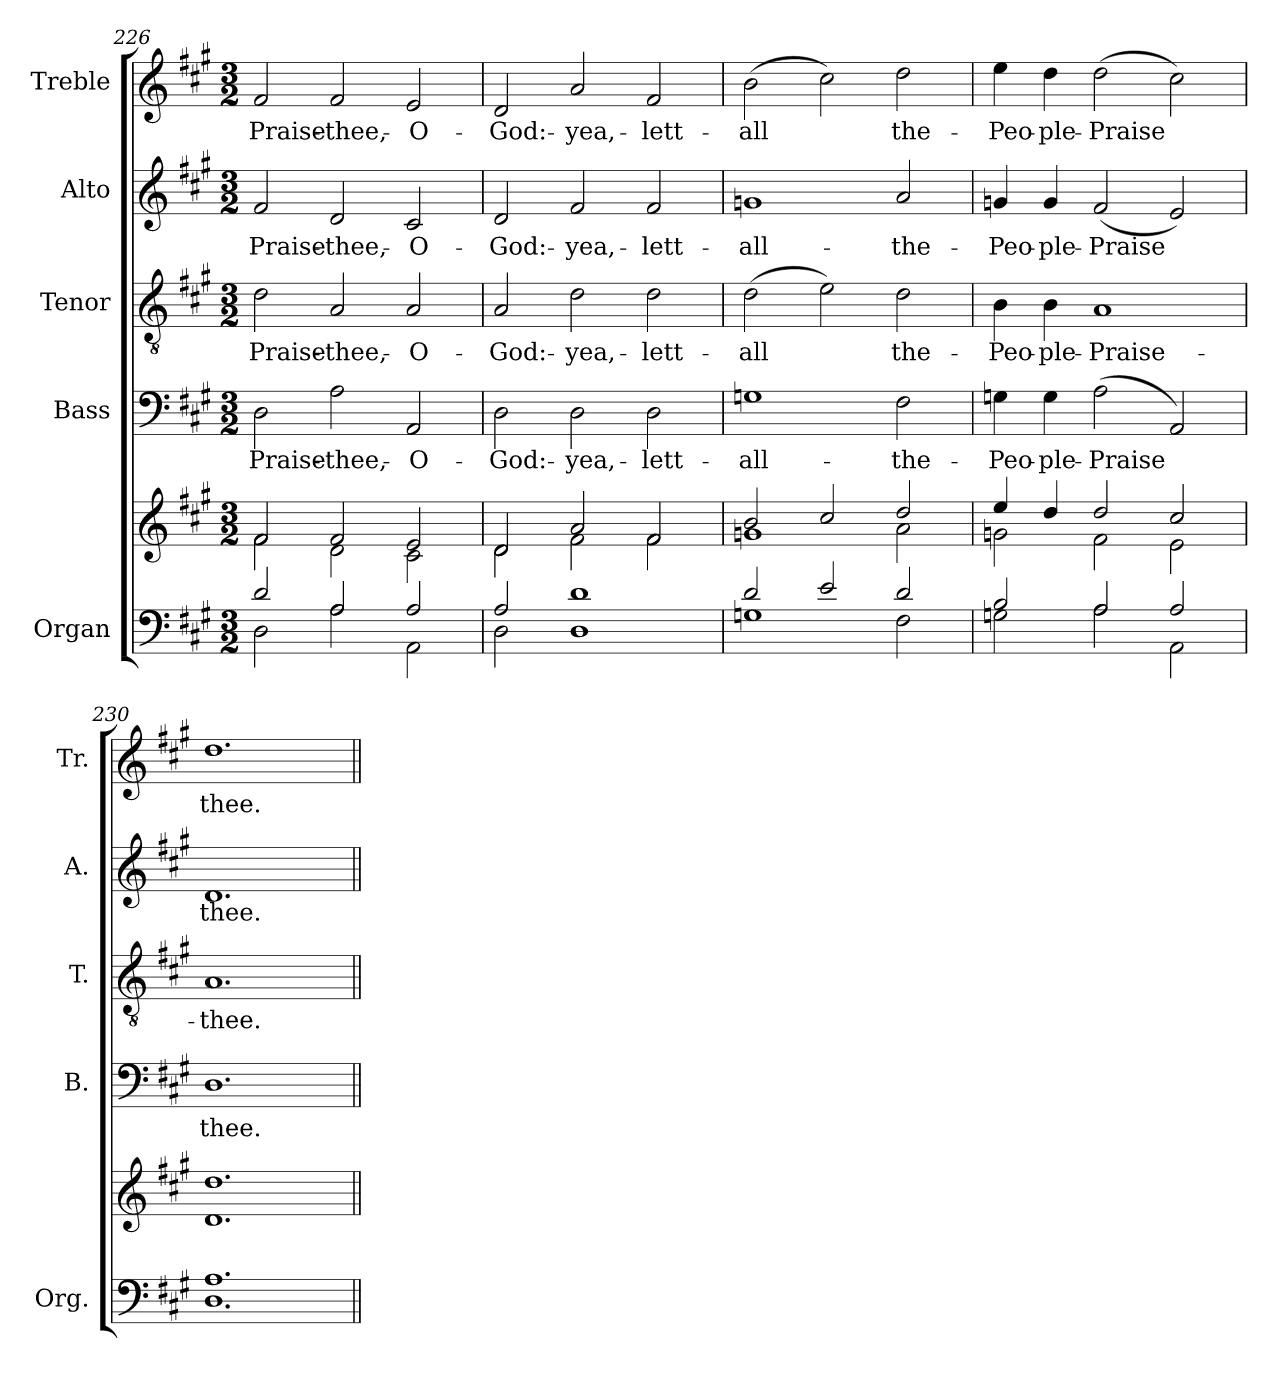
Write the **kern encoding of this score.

**kern	**kern	**kern	**text	**kern	**text	**kern	**text	**kern	**text
*part5	*part5	*part4	*part4	*part3	*part3	*part2	*part2	*part1	*part1
*staff6	*staff5	*staff4	*staff4	*staff3	*staff3	*staff2	*staff2	*staff1	*staff1
*I"Organ	*	*I"Bass	*	*I"Tenor	*	*I"Alto	*	*I"Treble	*
*I'Org.	*	*I'B.	*	*I'T.	*	*I'A.	*	*I'Tr.	*
*clefF4	*clefG2	*clefF4	*	*clefGv2	*	*clefG2	*	*clefG2	*
*	*	*	*	*ITrd7c12	*	*	*	*	*
*k[f#c#g#]	*k[f#c#g#]	*k[f#c#g#]	*	*k[f#c#g#]	*	*k[f#c#g#]	*	*k[f#c#g#]	*
*A:	*A:	*A:	*	*A:	*	*A:	*	*A:	*
*M3/2	*M3/2	*M3/2	*	*M3/2	*	*M3/2	*	*M3/2	*
=226	=226	=226	=226	=226	=226	=226	=226	=226	=226
*^	*^	*	*	*	*	*	*	*	*
!	!	!	!	!	!LO:LY:b:color=#000000	!	!	!	!	!	!
!	!	!	!	!	!	!	!LO:LY:b:color=#000000	!	!	!	!
!	!	!	!	!	!	!	!	!	!LO:LY:b:color=#000000	!	!
!	!	!	!	!	!	!	!	!	!	!	!LO:LY:b:color=#000000
2di/	2Di\	2f#i/	2f#i\	2Di\	Praise-	2Di\	-Praise-	2f#i/	Praise-	2f#i/	Praise-
!	!	!	!	!	!LO:LY:b:color=#000000	!	!	!	!	!	!
!	!	!	!	!	!	!	!LO:LY:b:color=#000000	!	!	!	!
!	!	!	!	!	!	!	!	!	!LO:LY:b:color=#000000	!	!
!	!	!	!	!	!	!	!	!	!	!	!LO:LY:b:color=#000000
2Ai/	2Ai\	2f#i/	2di\	2Ai\	-thee,-	2AAi/	-thee,-	2di/	-thee,-	2f#i/	-thee,-
!	!	!	!	!	!LO:LY:b:color=#000000	!	!	!	!	!	!
!	!	!	!	!	!	!	!LO:LY:b:color=#000000	!	!	!	!
!	!	!	!	!	!	!	!	!	!LO:LY:b:color=#000000	!	!
!	!	!	!	!	!	!	!	!	!	!	!LO:LY:b:color=#000000
2Ai/	2AAi\	2ei/	2c#i\	2AAi/	-O-	2AAi/	-O-	2c#i/	-O-	2ei/	-O-
!!LO:PB:g=z
=227	=227	=227	=227	=227	=227	=227	=227	=227	=227	=227	=227
!	!	!	!	!	!LO:LY:b:color=#000000	!	!	!	!	!	!
!	!	!	!	!	!	!	!LO:LY:b:color=#000000	!	!	!	!
!	!	!	!	!	!	!	!	!	!LO:LY:b:color=#000000	!	!
!	!	!	!	!	!	!	!	!	!	!	!LO:LY:b:color=#000000
2Ai/	2Di\	2di/	2di\	2Di\	-God:-	2AAi/	-God:-	2di/	-God:-	2di/	-God:-
!	!	!	!	!	!LO:LY:b:color=#000000	!	!	!	!	!	!
!	!	!	!	!	!	!	!LO:LY:b:color=#000000	!	!	!	!
!	!	!	!	!	!	!	!	!	!LO:LY:b:color=#000000	!	!
!	!	!	!	!	!	!	!	!	!	!	!LO:LY:b:color=#000000
1di	1Di	2ai/	2f#i\	2Di\	-yea,-	2Di\	-yea,-	2f#i/	-yea,-	2ai/	-yea,-
!	!	!	!	!	!LO:LY:b:color=#000000	!	!	!	!	!	!
!	!	!	!	!	!	!	!LO:LY:b:color=#000000	!	!	!	!
!	!	!	!	!	!	!	!	!	!LO:LY:b:color=#000000	!	!
!	!	!	!	!	!	!	!	!	!	!	!LO:LY:b:color=#000000
.	.	2f#i/	2f#i\	2Di\	-lett-	2Di\	-lett-	2f#i/	-lett-	2f#i/	-lett-
=228	=228	=228	=228	=228	=228	=228	=228	=228	=228	=228	=228
!	!	!	!	!	!LO:LY:b:color=#000000	!	!	!	!	!	!
!	!	!	!	!	!	!	!LO:LY:b:color=#000000	!	!	!	!
!	!	!	!	!	!	!	!	!	!LO:LY:b:color=#000000	!	!
!	!	!	!	!	!	!	!	!	!	!	!LO:LY:b:color=#000000
2di/	1Gni	2bi/	1gni	1Gni	-all-	(2Di\	-all	1gni	-all-	(2bi\	-all
2ei/	.	2cc#i/	.	.	.	2Ei\)	.	.	.	2cc#i\)	.
!	!	!	!	!	!LO:LY:b:color=#000000	!	!	!	!	!	!
!	!	!	!	!	!	!	!LO:LY:b:color=#000000	!	!	!	!
!	!	!	!	!	!	!	!	!	!LO:LY:b:color=#000000	!	!
!	!	!	!	!	!	!	!	!	!	!	!LO:LY:b:color=#000000
2di/	2F#i\	2ddi/	2ai\	2F#i\	-the-	2Di\	the-	2ai/	-the-	2ddi\	the-
=229	=229	=229	=229	=229	=229	=229	=229	=229	=229	=229	=229
!	!	!	!	!	!LO:LY:b:color=#000000	!	!	!	!	!	!
!	!	!	!	!	!	!	!LO:LY:b:color=#000000	!	!	!	!
!	!	!	!	!	!	!	!	!	!LO:LY:b:color=#000000	!	!
!	!	!	!	!	!	!	!	!	!	!	!LO:LY:b:color=#000000
2Bi/	2Gni\	4eei/	2gni\	4Gni\	-Peo-	4BBi\	-Peo-	4gni/	-Peo-	4eei\	-Peo-
!	!	!	!	!	!LO:LY:b:color=#000000	!	!	!	!	!	!
!	!	!	!	!	!	!	!LO:LY:b:color=#000000	!	!	!	!
!	!	!	!	!	!	!	!	!	!LO:LY:b:color=#000000	!	!
!	!	!	!	!	!	!	!	!	!	!	!LO:LY:b:color=#000000
.	.	4ddi/	.	4Gi\	-ple-	4BBi\	-ple-	4gi/	-ple-	4ddi\	-ple-
!	!	!	!	!	!LO:LY:b:color=#000000	!	!	!	!	!	!
!	!	!	!	!	!	!	!LO:LY:b:color=#000000	!	!	!	!
!	!	!	!	!	!	!	!	!	!LO:LY:b:color=#000000	!	!
!	!	!	!	!	!	!	!	!	!	!	!LO:LY:b:color=#000000
2Ai/	2Ai\	2ddi/	2f#i\	(2Ai\	-Praise	1AAi	-Praise-	(2f#i/	-Praise	(2ddi\	-Praise
2Ai/	2AAi\	2cc#i/	2ei\	2AAi/)	.	.	.	2ei/)	.	2cc#i\)	.
=230	=230	=230	=230	=230	=230	=230	=230	=230	=230	=230	=230
!	!	!	!	!	!LO:LY:b:color=#000000	!	!	!	!	!	!
!	!	!	!	!	!	!	!LO:LY:b:color=#000000	!	!	!	!
!	!	!	!	!	!	!	!	!	!LO:LY:b:color=#000000	!	!
!	!	!	!	!	!	!	!	!	!	!	!LO:LY:b:color=#000000
1.Ai	1.Di	1.ddi	1.di	1.Di	thee.-	1.AAi	-thee.-	1.di	thee.-	1.ddi	thee.-
*v	*v	*	*	*	*	*	*	*	*	*	*
*	*v	*v	*	*	*	*	*	*	*	*
=||	=||	=||	=||	=||	=||	=||	=||	=||	=||
*-	*-	*-	*-	*-	*-	*-	*-	*-	*-
